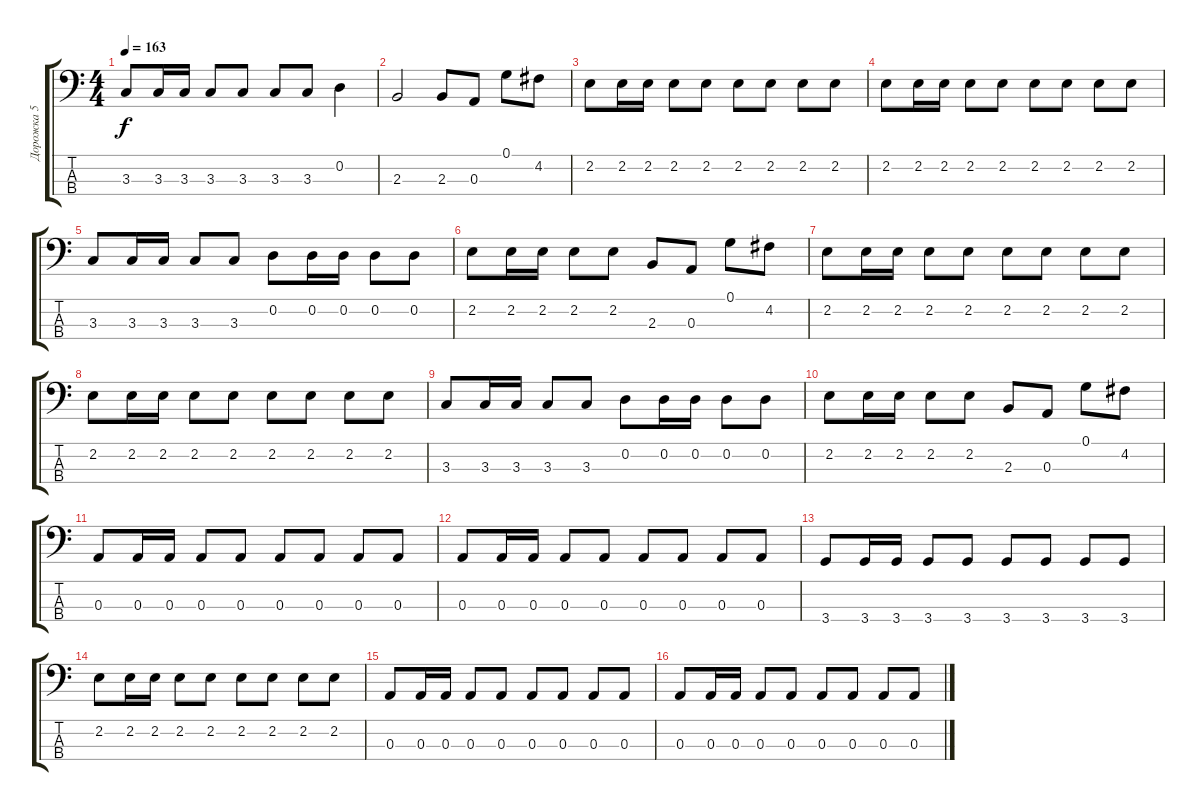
\track ("Дорожка 5" "Дорожка 5") {instrument electricbassfinger}
\staff {score tabs}
\tuning (G2 D2 A1 E1) {hide}
\ts (4 4)
\tempo 163
\clef f4
\ks c
3.3.8{dy f} 3.3.16 3.3.16 3.3.8 3.3.8 3.3.8 3.3.8 0.2.4 |
2.3.2 2.3.8 0.3.8 0.1.8 4.2.8 |
2.2.8 2.2.16 2.2.16 2.2.8 2.2.8 2.2.8 2.2.8 2.2.8 2.2.8 |
2.2.8 2.2.16 2.2.16 2.2.8 2.2.8 2.2.8 2.2.8 2.2.8 2.2.8 |
3.3.8 3.3.16 3.3.16 3.3.8 3.3.8 0.2.8 0.2.16 0.2.16 0.2.8 0.2.8 |
2.2.8 2.2.16 2.2.16 2.2.8 2.2.8 2.3.8 0.3.8 0.1.8 4.2.8 |
2.2.8 2.2.16 2.2.16 2.2.8 2.2.8 2.2.8 2.2.8 2.2.8 2.2.8 |
2.2.8 2.2.16 2.2.16 2.2.8 2.2.8 2.2.8 2.2.8 2.2.8 2.2.8 |
3.3.8 3.3.16 3.3.16 3.3.8 3.3.8 0.2.8 0.2.16 0.2.16 0.2.8 0.2.8 |
2.2.8 2.2.16 2.2.16 2.2.8 2.2.8 2.3.8 0.3.8 0.1.8 4.2.8 |
0.3.8 0.3.16 0.3.16 0.3.8 0.3.8 0.3.8 0.3.8 0.3.8 0.3.8 |
0.3.8 0.3.16 0.3.16 0.3.8 0.3.8 0.3.8 0.3.8 0.3.8 0.3.8 |
3.4.8 3.4.16 3.4.16 3.4.8 3.4.8 3.4.8 3.4.8 3.4.8 3.4.8 |
2.2.8 2.2.16 2.2.16 2.2.8 2.2.8 2.2.8 2.2.8 2.2.8 2.2.8 |
0.3.8 0.3.16 0.3.16 0.3.8 0.3.8 0.3.8 0.3.8 0.3.8 0.3.8 |
0.3.8 0.3.16 0.3.16 0.3.8 0.3.8 0.3.8 0.3.8 0.3.8 0.3.8
